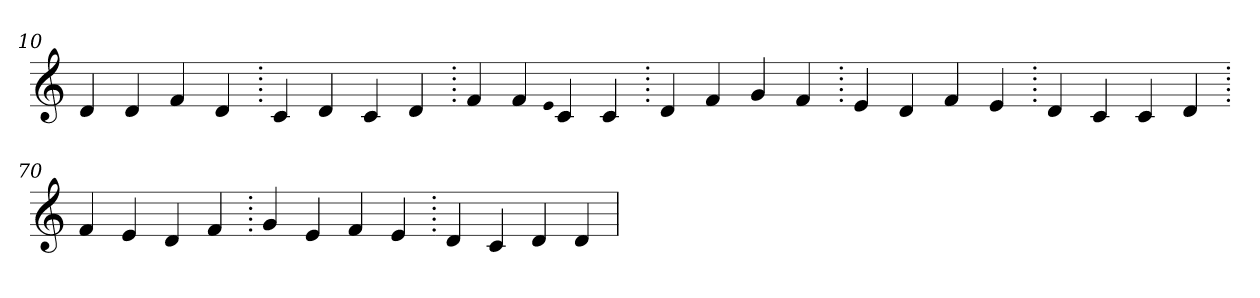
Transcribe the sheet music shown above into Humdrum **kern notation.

**kern
*part1
*staff1
*clefG2
=10.
4d
4d
4f
4d
=20.
4c
4d
4c
4d
=30.
4f
4f
qqe
4c
4c
=40.
4d
4f
4g
4f
=50.
4e
4d
4f
4e
=60.
4d
4c
4c
4d
=70.
4f
4e
4d
4f
=80.
4g
4e
4f
4e
=90.
4d
4c
4d
4d
=
*-
